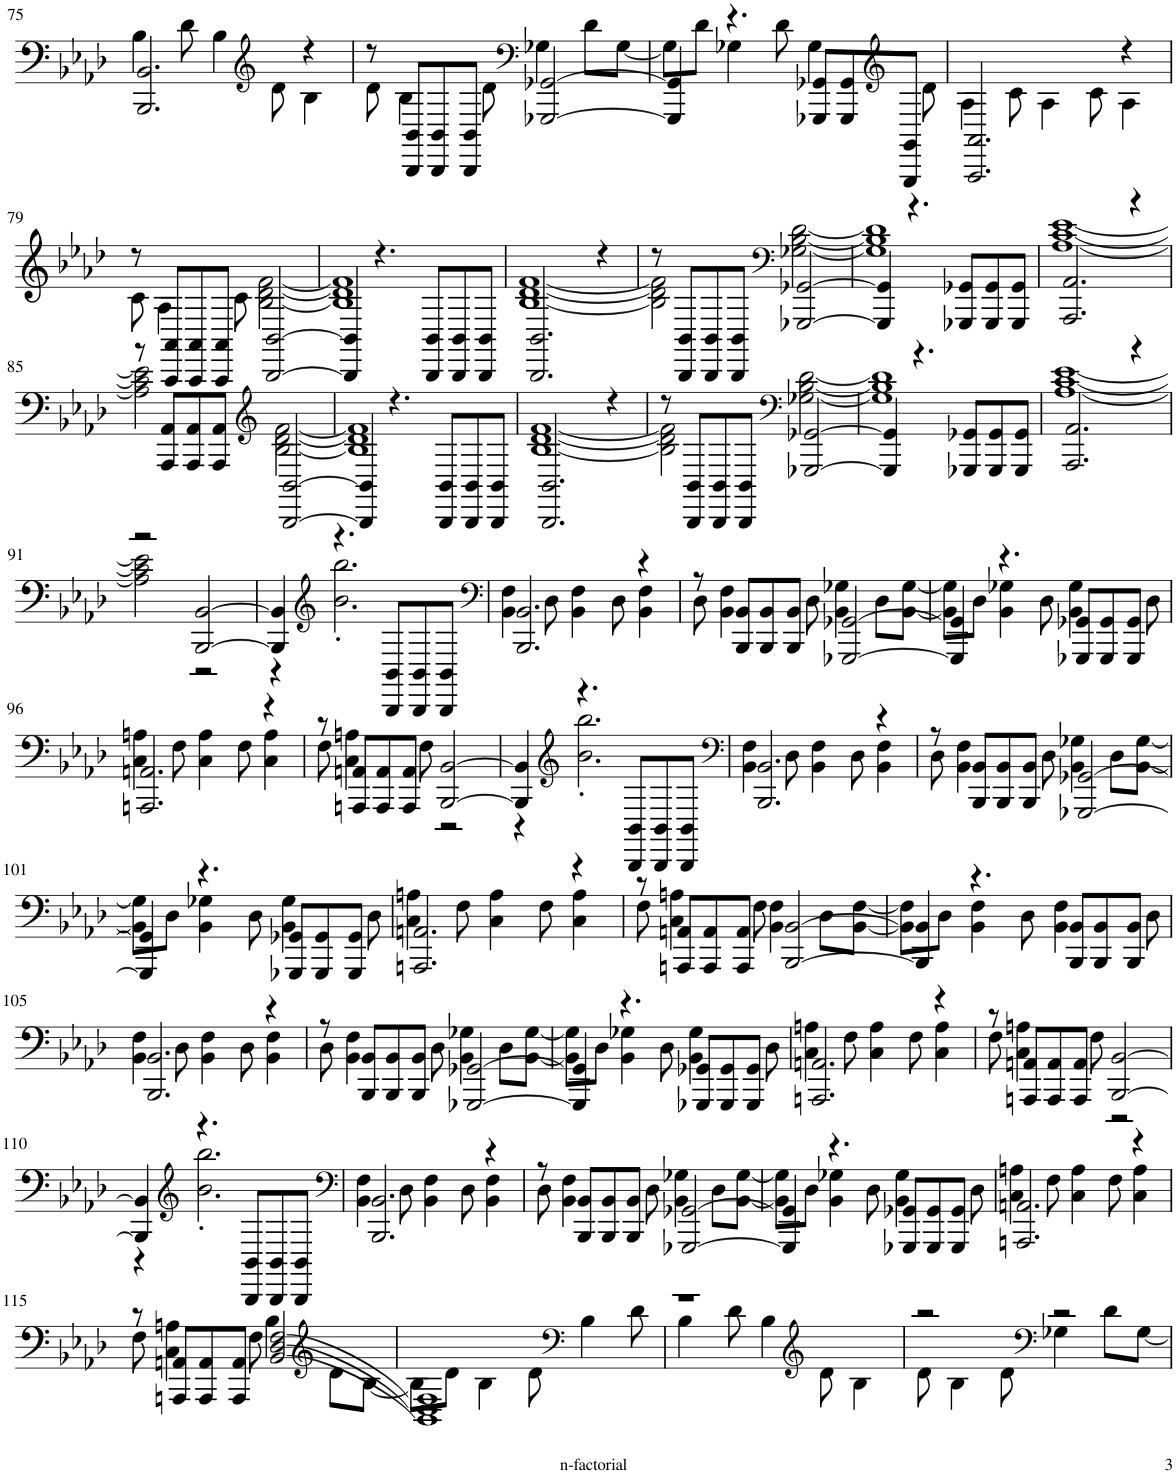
**kern
*part1
*staff1
*I"Piano
*I'Pno.
!!LO:PB:g=z
*clefF4
*k[b-e-a-d-]
*M4/4
=75
*^
2.BBB-/ 2.BB-/	4B-\
.	8d-\
.	4B-\
*clefG2	*
.	8d-\
4r	4B-\
=76	=76
8r	8d-\
8BBB-/ 8BB-/L	4B-\
8BBB-/ 8BB-/	.
8BBB-/ 8BB-/J	8d-\
*clefF4	*
[2GGG-X/ [2GG-X/	4G-X\
.	8d-\L
.	[8G-\J
=77	=77
4GGG-/] 4GG-/]	8G-\L]
.	8d-\J
4.r	4G-X\
.	8d-\
8GGG-X/ 8GG-X/L	4G-\
8GGG-/ 8GG-/	.
*clefG2	*
8GGG-/ 8GG-/J	8d-\
=78	=78
2.AAA-/ 2.AA-/	4A-\
.	8c\
.	4A-\
.	8c\
4r	4A-\
!!LO:LB:g=z	!!
=79	=79
8r	8c\
8AAA-/ 8AA-/L	4A-\
8AAA-/ 8AA-/	.
8AAA-/ 8AA-/J	8c\
[2BBB-/ [2BB-/	[2B-\ [2d-\ [2f\
=80	=80
4BBB-/] 4BB-/]	1B-] 1d-] 1f]
4.r	.
8BBB-/ 8BB-/L	.
8BBB-/ 8BB-/	.
8BBB-/ 8BB-/J	.
=81	=81
2.BBB-/ 2.BB-/	[1B- [1d- [1f
4r	.
=82	=82
8r	2B-\] 2d-\] 2f\]
8BBB-/ 8BB-/L	.
8BBB-/ 8BB-/	.
8BBB-/ 8BB-/J	.
*clefF4	*
[2GGG-X/ [2GG-X/	[2G-X\ [2B-\ [2d-\
=83	=83
4GGG-/] 4GG-/]	1G-] 1B-] 1d-]
4.r	.
8GGG-X/ 8GG-X/L	.
8GGG-/ 8GG-/	.
8GGG-/ 8GG-/J	.
=84	=84
2.AAA-/ 2.AA-/	[1A- [1c [1e-
4r	.
!!LO:LB:g=z	!!
=85	=85
8r	2A-\] 2c\] 2e-\]
8AAA-/ 8AA-/L	.
8AAA-/ 8AA-/	.
8AAA-/ 8AA-/J	.
*clefG2	*
[2BBB-/ [2BB-/	[2B-\ [2d-\ [2f\
=86	=86
4BBB-/] 4BB-/]	1B-] 1d-] 1f]
4.r	.
8BBB-/ 8BB-/L	.
8BBB-/ 8BB-/	.
8BBB-/ 8BB-/J	.
=87	=87
2.BBB-/ 2.BB-/	[1B- [1d- [1f
4r	.
=88	=88
8r	2B-\] 2d-\] 2f\]
8BBB-/ 8BB-/L	.
8BBB-/ 8BB-/	.
8BBB-/ 8BB-/J	.
*clefF4	*
[2GGG-X/ [2GG-X/	[2G-X\ [2B-\ [2d-\
=89	=89
4GGG-/] 4GG-/]	1G-] 1B-] 1d-]
4.r	.
8GGG-X/ 8GG-X/L	.
8GGG-/ 8GG-/	.
8GGG-/ 8GG-/J	.
=90	=90
2.AAA-/ 2.AA-/	[1A- [1c [1e-
4r	.
!!LO:LB:g=z	!!
=91	=91
2r	2A-\] 2c\] 2e-\]
[2BBB-/ [2BB-/	2r
=92	=92
4BBB-/] 4BB-/]	4r
*clefG2	*
4.r	2.b-\' 2.bb-\'
8BBB-/ 8BB-/L	.
8BBB-/ 8BB-/	.
8BBB-/ 8BB-/J	.
=93	=93
*clefF4	*
2.BBB-/ 2.BB-/	4BB-\ 4F\
.	8D-\
.	4BB-\ 4F\
.	8D-\
4r	4BB-\ 4F\
=94	=94
8r	8D-\
8BBB-/ 8BB-/L	4BB-\ 4F\
8BBB-/ 8BB-/	.
8BBB-/ 8BB-/J	8D-\
[2GGG-X/ [2GG-X/	4BB-\ 4G-X\
.	8D-\L
.	[8BB-\ [8G-\J
=95	=95
4GGG-/] 4GG-/]	8BB-\] 8G-\]L
.	8D-\J
4.r	4BB-\ 4G-X\
.	8D-\
8GGG-X/ 8GG-X/L	4BB-\ 4G-\
8GGG-/ 8GG-/	.
8GGG-/ 8GG-/J	8D-\
!!LO:LB:g=z	!!
=96	=96
2.AAAn/ 2.AAn/	4C\ 4An\
.	8F\
.	4C\ 4A\
.	8F\
4r	4C\ 4A\
=97	=97
8r	8F\
8AAAn/ 8AAn/L	4C\ 4An\
8AAA/ 8AA/	.
8AAA/ 8AA/J	8F\
[2BBB-/ [2BB-/	2r
=98	=98
4BBB-/] 4BB-/]	4r
*clefG2	*
4.r	2.b-\' 2.bb-\'
8BBB-/ 8BB-/L	.
8BBB-/ 8BB-/	.
8BBB-/ 8BB-/J	.
=99	=99
*clefF4	*
2.BBB-/ 2.BB-/	4BB-\ 4F\
.	8D-\
.	4BB-\ 4F\
.	8D-\
4r	4BB-\ 4F\
=100	=100
8r	8D-\
8BBB-/ 8BB-/L	4BB-\ 4F\
8BBB-/ 8BB-/	.
8BBB-/ 8BB-/J	8D-\
[2GGG-X/ [2GG-X/	4BB-\ 4G-X\
.	8D-\L
.	[8BB-\ [8G-\J
!!LO:LB:g=z	!!
=101	=101
4GGG-/] 4GG-/]	8BB-\] 8G-\]L
.	8D-\J
4.r	4BB-\ 4G-X\
.	8D-\
8GGG-X/ 8GG-X/L	4BB-\ 4G-\
8GGG-/ 8GG-/	.
8GGG-/ 8GG-/J	8D-\
=102	=102
2.AAAn/ 2.AAn/	4C\ 4An\
.	8F\
.	4C\ 4A\
.	8F\
4r	4C\ 4A\
=103	=103
8r	8F\
8AAAn/ 8AAn/L	4C\ 4An\
8AAA/ 8AA/	.
8AAA/ 8AA/J	8F\
[2BBB-/ [2BB-/	4BB-\ 4F\
.	8D-\L
.	[8BB-\ [8F\J
=104	=104
4BBB-/] 4BB-/]	8BB-\] 8F\]L
.	8D-\J
4.r	4BB-\ 4F\
.	8D-\
8BBB-/ 8BB-/L	4BB-\ 4F\
8BBB-/ 8BB-/	.
8BBB-/ 8BB-/J	8D-\
!!LO:LB:g=z	!!
=105	=105
2.BBB-/ 2.BB-/	4BB-\ 4F\
.	8D-\
.	4BB-\ 4F\
.	8D-\
4r	4BB-\ 4F\
=106	=106
8r	8D-\
8BBB-/ 8BB-/L	4BB-\ 4F\
8BBB-/ 8BB-/	.
8BBB-/ 8BB-/J	8D-\
[2GGG-X/ [2GG-X/	4BB-\ 4G-X\
.	8D-\L
.	[8BB-\ [8G-\J
=107	=107
4GGG-/] 4GG-/]	8BB-\] 8G-\]L
.	8D-\J
4.r	4BB-\ 4G-X\
.	8D-\
8GGG-X/ 8GG-X/L	4BB-\ 4G-\
8GGG-/ 8GG-/	.
8GGG-/ 8GG-/J	8D-\
=108	=108
2.AAAn/ 2.AAn/	4C\ 4An\
.	8F\
.	4C\ 4A\
.	8F\
4r	4C\ 4A\
=109	=109
8r	8F\
8AAAn/ 8AAn/L	4C\ 4An\
8AAA/ 8AA/	.
8AAA/ 8AA/J	8F\
[2BBB-/ [2BB-/	2r
!!LO:LB:g=z	!!
=110	=110
4BBB-/] 4BB-/]	4r
*clefG2	*
4.r	2.b-\' 2.bb-\'
8BBB-/ 8BB-/L	.
8BBB-/ 8BB-/	.
8BBB-/ 8BB-/J	.
=111	=111
*clefF4	*
2.BBB-/ 2.BB-/	4BB-\ 4F\
.	8D-\
.	4BB-\ 4F\
.	8D-\
4r	4BB-\ 4F\
=112	=112
8r	8D-\
8BBB-/ 8BB-/L	4BB-\ 4F\
8BBB-/ 8BB-/	.
8BBB-/ 8BB-/J	8D-\
[2GGG-X/ [2GG-X/	4BB-\ 4G-X\
.	8D-\L
.	[8BB-\ [8G-\J
=113	=113
4GGG-/] 4GG-/]	8BB-\] 8G-\]L
.	8D-\J
4.r	4BB-\ 4G-X\
.	8D-\
8GGG-X/ 8GG-X/L	4BB-\ 4G-\
8GGG-/ 8GG-/	.
8GGG-/ 8GG-/J	8D-\
=114	=114
2.AAAn/ 2.AAn/	4C\ 4An\
.	8F\
.	4C\ 4A\
.	8F\
4r	4C\ 4A\
!!LO:LB:g=z	!!
=115	=115
8r	8F\
8AAAn/ 8AAn/L	4C\ 4An\
8AAA/ 8AA/	.
8AAA/ 8AA/J	8F\
[2BB-/ [2D-/ [2F/	4B-\
*clefG2	*
.	8d-\L
.	[8B-\J
=116	=116
1BB-] 1D-] 1F]	8B-\L]
.	8d-\J
.	4B-\
.	8d-\
*clefF4	*
.	4B-\
.	8d-\
=117	=117
1r	4B-\
.	8d-\
.	4B-\
*clefG2	*
.	8d-\
.	4B-\
=118	=118
2r	8d-\
.	4B-\
.	8d-\
*clefF4	*
2r	4G-X\
.	8d-\L
.	[8G-\J
*v	*v
=
*-
